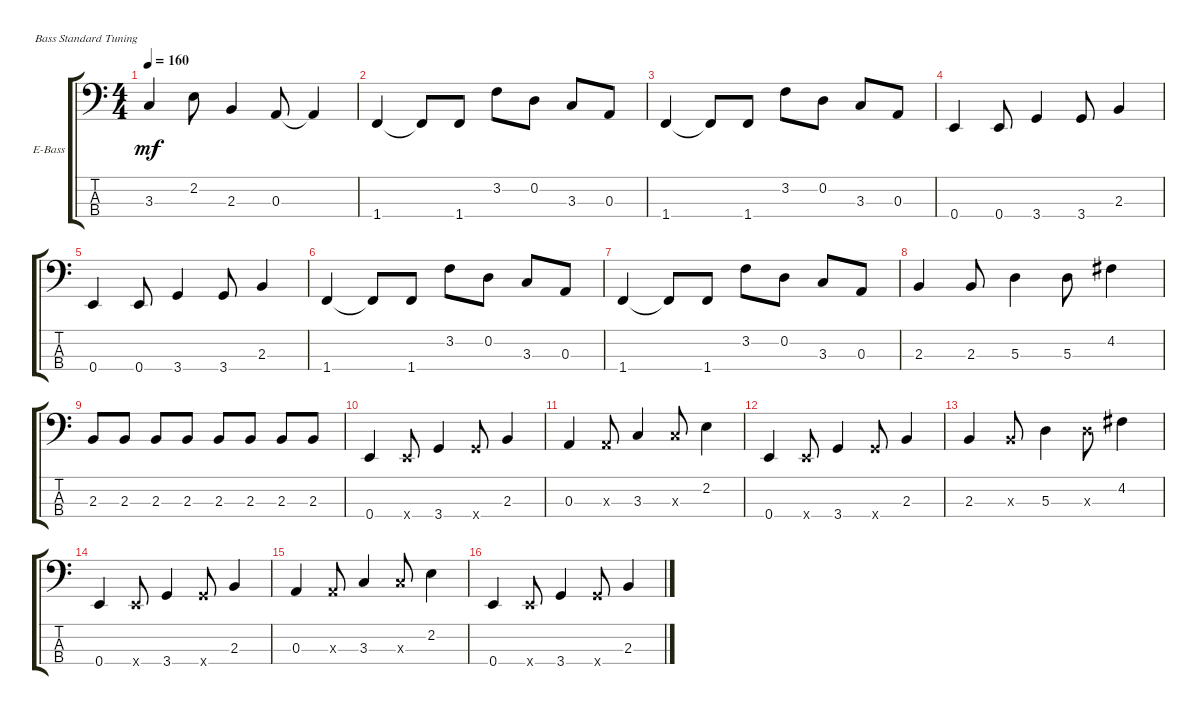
\defaultSystemsLayout 4
\bracketExtendMode groupsimilarinstruments
\firstSystemTrackNameOrientation horizontal
\otherSystemsTrackNameOrientation horizontal
\track ("Electric Bass" "E-Bass") {instrument electricbassfinger}
\staff {score tabs}
\tuning (G2 D2 A1 E1)
\ts (4 4)
\tempo 160
\clef f4
\ks c
3.3.4{dy mf} 2.2.8 2.3.4 0.3.8 0.3{t}.4 |
1.4.4 1.4{t}.8 1.4.8 3.2.8 0.2.8 3.3.8 0.3.8 |
1.4.4 1.4{t}.8 1.4.8 3.2.8 0.2.8 3.3.8 0.3.8 |
0.4.4 0.4.8 3.4.4 3.4.8 2.3.4 |
0.4.4 0.4.8 3.4.4 3.4.8 2.3.4 |
1.4.4 1.4{t}.8 1.4.8 3.2.8 0.2.8 3.3.8 0.3.8 |
1.4.4 1.4{t}.8 1.4.8 3.2.8 0.2.8 3.3.8 0.3.8 |
2.3.4 2.3.8 5.3.4 5.3.8 4.2.4 |
2.3.8 2.3.8 2.3.8 2.3.8 2.3.8 2.3.8 2.3.8 2.3.8 |
0.4.4 0.4{x}.8 3.4.4 3.4{x}.8 2.3.4 |
0.3.4 0.3{x}.8 3.3.4 3.3{x}.8 2.2.4 |
0.4.4 0.4{x}.8 3.4.4 3.4{x}.8 2.3.4 |
2.3.4 2.3{x}.8 5.3.4 5.3{x}.8 4.2.4 |
0.4.4 0.4{x}.8 3.4.4 3.4{x}.8 2.3.4 |
0.3.4 0.3{x}.8 3.3.4 3.3{x}.8 2.2.4 |
0.4.4 0.4{x}.8 3.4.4 3.4{x}.8 2.3.4
